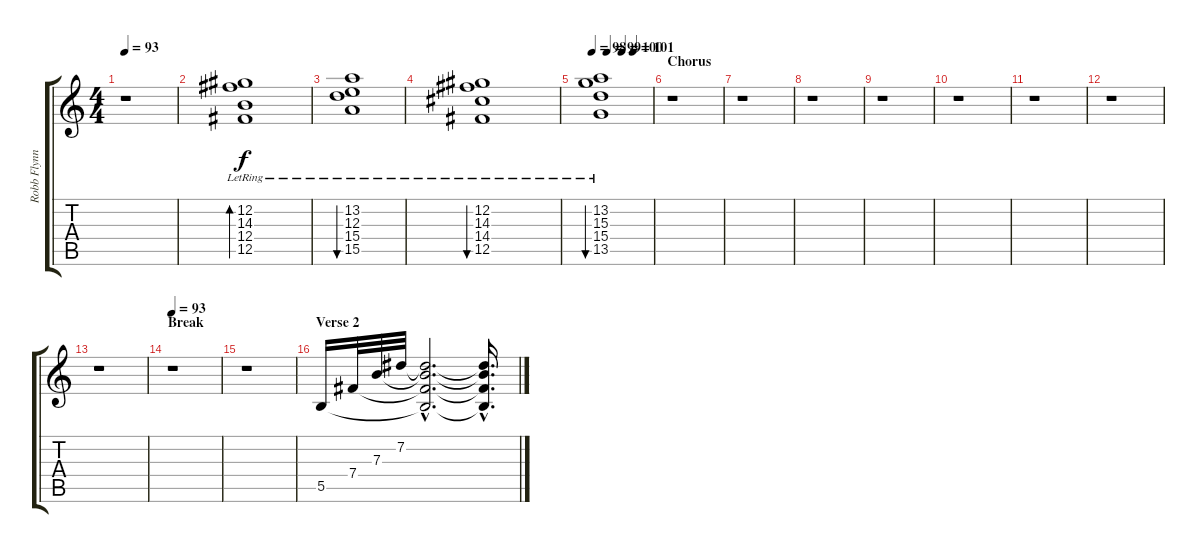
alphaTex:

\track ("Robb Flynn" "Robb Flynn") {instrument electricguitarclean}
\staff {score tabs}
\tuning (Db4 Ab3 E3 B2 Gb2 B1) {hide}
\ts (4 4)
\tempo 93
\clef g2
\ks c
r.1{dy f} |
(12.2 14.3 12.4{lr} 12.5).1{bd 480} |
(13.2 12.3 15.4 15.5{lr}).1{bu 60} |
(12.2 14.3 14.4 12.5{lr}).1{bu 30} |
\tempo 98
\tempo (99 0.25)
\tempo (100 0.5)
\tempo (101 0.6875)
(13.2 15.3 15.4 13.5{lr}).1{bu 30} |
\section ("" "Chorus")
r.1 |
r.1 |
r.1 |
r.1 |
r.1 |
r.1 |
r.1 |
r.1 |
\section ("" "Break")
\tempo 93
r.1 |
r.1 |
\section ("" "Verse 2")
5.5.16 7.4.32 7.3.32 7.2.32 (7.2{hac t} 7.3{hac t} 7.4{hac t} 5.5{hac t}).2{d} (7.2{hac t} 7.3{hac t} 7.4{hac t} 5.5{hac t}).16{d}
